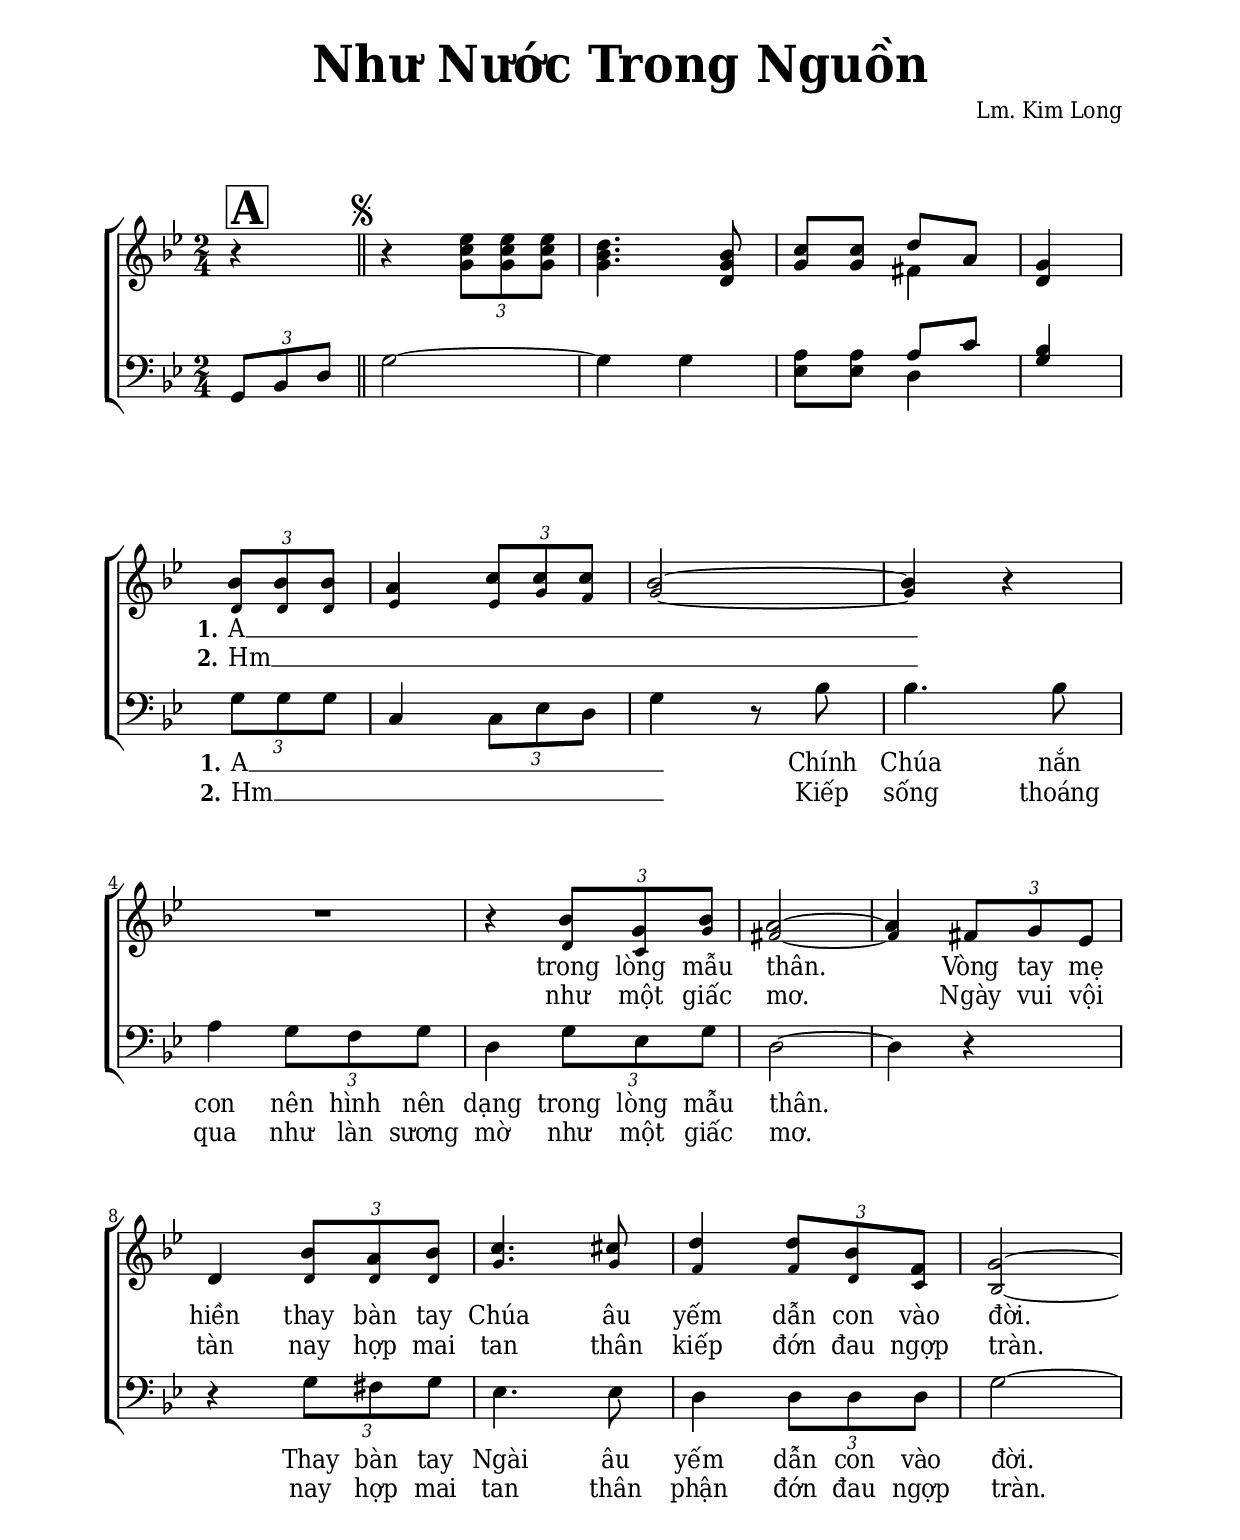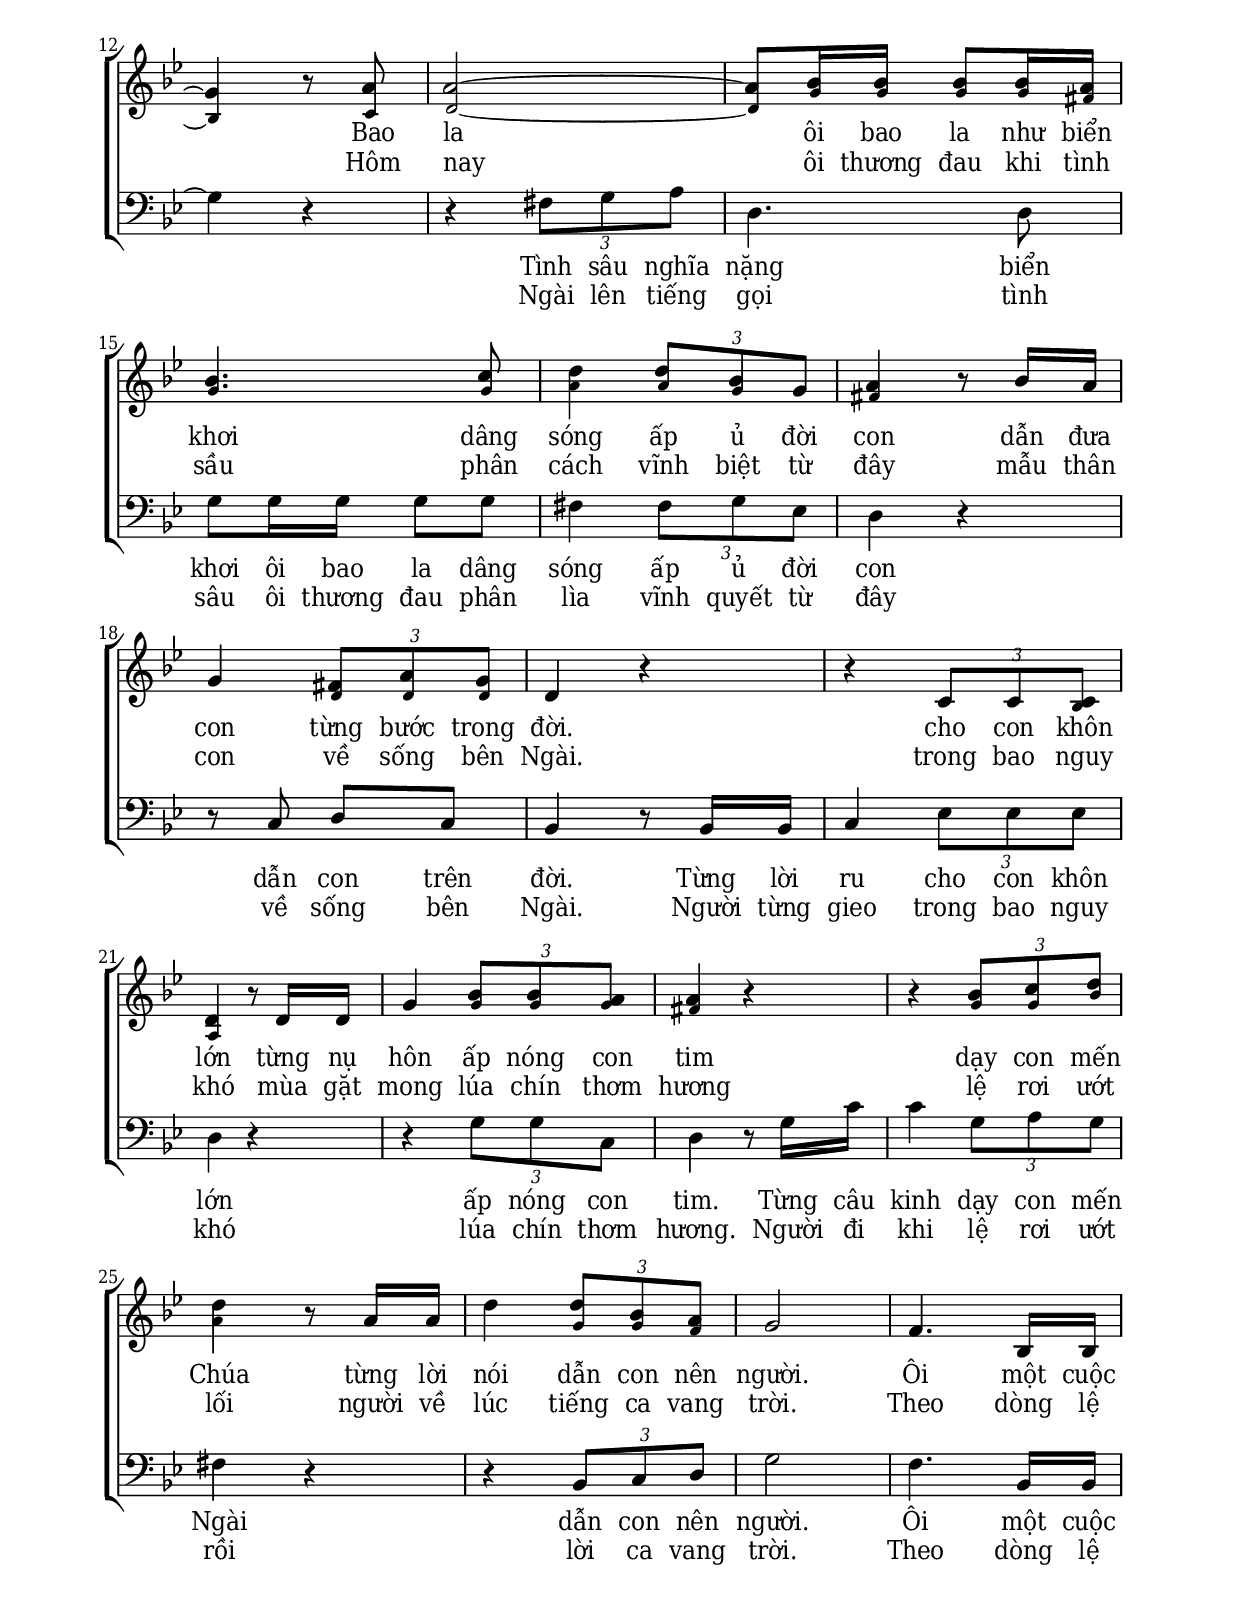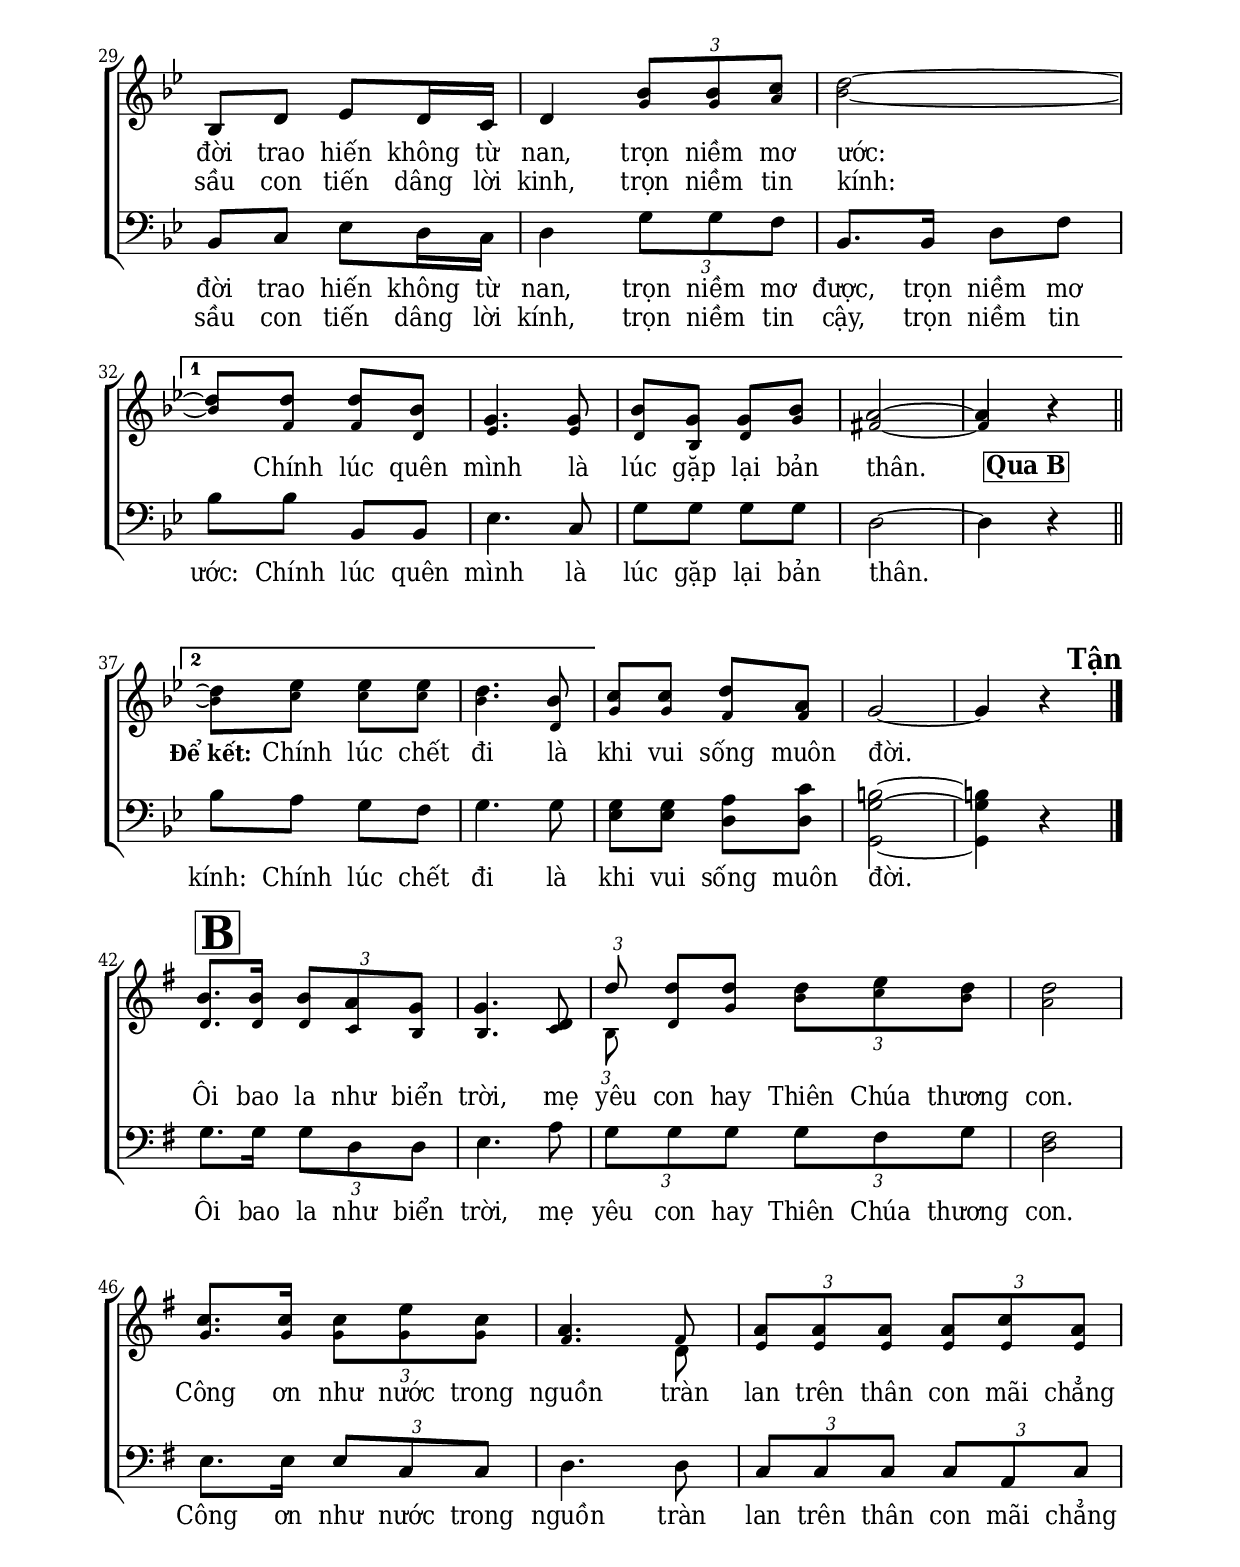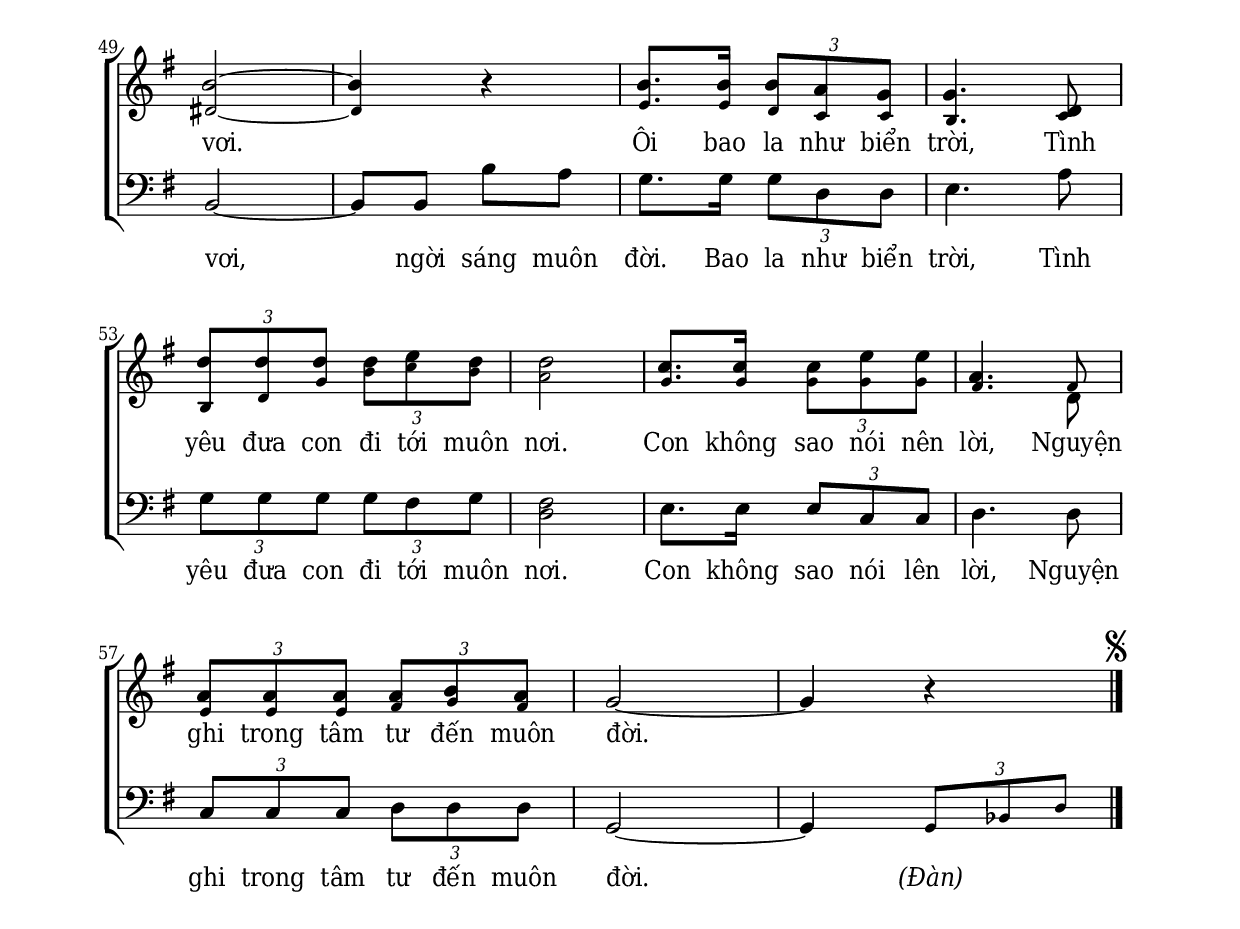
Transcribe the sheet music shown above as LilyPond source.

% Cài đặt chung\
\version "2.22.1"
\include "english.ly"

\header {
  title = \markup { \fontsize #3 "Như Nước Trong Nguồn" }
  composer = "Lm. Kim Long"
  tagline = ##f
}

% Đổi kích thước nốt cho bè phụ
notBePhu =
#(define-music-function (font-size music) (number? ly:music?)
   (for-some-music
     (lambda (m)
       (if (music-is-of-type? m 'rhythmic-event)
           (begin
             (set! (ly:music-property m 'tweaks)
                   (cons `(font-size . ,font-size)
                         (ly:music-property m 'tweaks)))
             #t)
           #f))
     music)
   music)

nhacIntroSop = \relative c'' {
  \key bf \major \time 2/4
  \partial 4
  <>^\markup { \fontsize #6 \box \bold A }
  r4 \noBreak \bar "||"
  \once \override Score.RehearsalMark.font-size = #0.1
  \mark \markup { \musicglyph #"scripts.segno" }
  r4
  \tuplet 3/2 { <ef c g>8 <ef c g> <ef c g> } \noBreak |
  <d bf g>4. <bf g d>8 \noBreak |
  <c g> <c g>
  <<
    {
      \voiceOne d a \noBreak
    }
    \new Voice = "splitpart" {
	    \voiceTwo fs4
    }
  >>
  \oneVoice
  <g d>4 \bar "|"
}

nhacIntroBas = \relative c {
  \key bf \major \time 2/4
  \tuplet 3/2 { g8 bf d } |
  g2 ~ |
  g4 g |
  <a ef>8 <a ef>
  <<
    {
      \voiceOne a8 c
    }
    \new Voice = "splitpart" {
	    \voiceTwo d,4
    }
  >>
  <bf' g>4
}

% Nhạc phiên khúc
nhacPhienKhucSop = \relative c'' {
  \set Staff.printKeyCancellation = ##f
  \key bf \major \time 2/4
  \partial 4 \tuplet 3/2 { bf8 bf bf } |
  a4 \tuplet 3/2 { c8 c c } |
  bf2 ~ |
  bf4 r |
  R2
  r4 \tuplet 3/2 { bf8 g bf } |
  a2 ~ |
  a4 \tuplet 3/2 { fs8 g ef } |
  d4 \tuplet 3/2 { bf'8 a bf } |
  c4. cs8 |
  d4 \tuplet 3/2 { d8 bf f } |
  g2 ~ |
  g4 r8 a |
  a2 ~ |
  a8 bf16 bf bf8 bf16 a |
  bf4. c8 |
  d4 \tuplet 3/2 { d8 bf g } |
  a4 r8 bf16 a |
  g4 \tuplet 3/2 { fs8 a g } |
  d4 r |
  r \tuplet 3/2 { c8 c c } |
  d4 r8 d16 d |
  g4 \tuplet 3/2 { bf8 bf a } |
  a4 r |
  r \tuplet 3/2 { bf8 c d } |
  d4 r8 a16 a |
  d4 \tuplet 3/2 { d8 bf a } |
  g2 |
  f4. bf,16 bf |
  bf8 d ef d16 c |
  d4 \tuplet 3/2 { bf'8 bf c } |
  d2 ~ |
  \set Score.repeatCommands = #'((volta "1"))
  d8 d d bf |
  g4. g8 |
  bf8 g g bf |
  a2 ~ |
  a4 r
  \tweak extra-offset #'(0 . -1.5)
  _\markup { \halign #0.5 \fontsize #1 \box \bold "Qua B" }
  \bar "||"
  \set Score.repeatCommands = #'((volta #f) (volta "2") end-repeat)
  d8 \repeatTie ef ef ef |
  d4. bf8 |
  \set Score.repeatCommands = #'((volta #f))
  c8 c d a |
  g2 ~ |
  g4
  <>^\markup { \halign #-2 \fontsize #2 \bold "Tận" }
  r \bar "|." \break
  \set Staff.explicitKeySignatureVisibility = #begin-of-line-visible
  
  \key g \major
  <>^\markup { \fontsize #6 \box \bold B }
  b8. b16 \tuplet 3/2 { b8 a g } |
  g4. d8 |
  \tuplet 3/2 { d'8 d d } \tuplet 3/2 { d e d } |
  d2 |
  c8. c16 \tuplet 3/2 { c8 e c } |
  a4. \once \stemDown d,8 |
  \tuplet 3/2 { a'8 a a } \tuplet 3/2 { a c a } |
  b2 ~ |
  b4 r |
  b8. b16 \tuplet 3/2 { b8 a g } |
  g4. d8 |
  % lilypond không thể gộp 2 nốt quá 1 quãng 8
  \tuplet 3/2 { <d' \tweak font-size -2 b,>8
                <d \tweak font-size -2 d,>
                <d \tweak font-size -2 g,> }
  \tuplet 3/2 { d e d } |
  d2 |
  c8. c16 \tuplet 3/2 { c8 e e } |
  a,4. \once \stemDown d,8 |
  \tuplet 3/2 { a'8 a a } \tuplet 3/2 { a b a } |
  g2 ~ |
  g4 r
  \once \override Score.RehearsalMark.font-size = #0.1
  \mark \markup { \musicglyph #"scripts.segno" }
  \bar "|."
}

nhacPhienKhucAlto = \relative c' {
  \set Staff.printKeyCancellation = ##f
  \key bf \major \time 2/4
  \tuplet 3/2 { d8 d d } |
  ef4 \tuplet 3/2 { ef8 g f } |
  g2 ~ |
  g4 r |
  R2
  r4 \tuplet 3/2 { d8 c g' } |
  fs2 ~ |
  fs4 \tuplet 3/2 { fs8 g ef } |
  d4 \tuplet 3/2 { d8 d d } |
  g4. g8 |
  f4 \tuplet 3/2 { f8 d c } |
  bf2 ~ |
  bf4 r8 c |
  d2 ~ |
  d8 g16 g g8 g16 fs |
  g4. g8 |
  a4 \tuplet 3/2 { a8 g g } |
  fs4 r8 bf16 a |
  g4 \tuplet 3/2 { d8 d d } |
  d4 r |
  r \tuplet 3/2 { c8 c bf } |
  a4 r8 d16 d |
  g4 \tuplet 3/2 { g8 g g } |
  fs4 r |
  r \tuplet 3/2 { g8 g bf } |
  a4 r8 a16 a |
  d4 \tuplet 3/2 { g,8 g f } |
  g2 |
  f4. bf,16 bf |
  bf8 d ef d16 c |
  d4 \tuplet 3/2 { g8 g a } |
  bf2 ~ |
  bf8 f f d |
  ef4. ef8 |
  d8 bf d g |
  fs2 ~ |
  fs4 r |
  bf8 \repeatTie c8 c c |
  bf4. d,8 |
  g8 g f f |
  g2 ~ |
  g4 r |
  
  \key g \major
  d8. d16 \tuplet 3/2 { d8 c b } |
  b4. c8 |
  \tuplet 3/2 { b8 d g } \tuplet 3/2 { b8 c b } |
  a2 |
  g8. g16 \tuplet 3/2 { g8 g g } |
  fs4. \once \stemUp fs8 |
  \tuplet 3/2 { e8 e e } \tuplet 3/2 { e8 e e } |
  ds2 ~ |
  ds4 r |
  e8. e16 \tuplet 3/2 { d8 c c } |
  b4. c8 |
  % lilypond không thể gộp 2 nốt quá 1 quãng 8
  %\tuplet 3/2 { b8 d g }
  \skip 4
  \tuplet 3/2 { b'8 c b } |
  a2 |
  g8. g16 \tuplet 3/2 { g8 g g } |
  fs4. \once \stemUp fs8 |
  \tuplet 3/2 { e8 e e } \tuplet 3/2 { fs g fs } |
  g2 ~ |
  g4 r
}

nhacPhienKhucBas = \relative c' {
  \set Staff.printKeyCancellation = ##f
  \key bf \major \time 2/4
  \tuplet 3/2 { g8 g g } |
  c,4 \tuplet 3/2 { c8 ef d } |
  g4 r8 bf |
  bf4. bf8 |
  a4 \tuplet 3/2 { g8 f g } |
  d4 \tuplet 3/2 { g8 ef g } |
  d2 ~ |
  d4 r |
  r \tuplet 3/2 { g8 fs g } |
  ef4. ef8 |
  d4 \tuplet 3/2 { d8 d d } |
  g2 ~ |
  g4 r |
  r \tuplet 3/2 { fs8 g a } |
  d,4. d8 |
  g8 g16 g g8 g |
  fs4 \tuplet 3/2 { fs8 g ef } |
  d4 r |
  r8 c d c |
  bf4 r8 bf16 bf |
  c4 \tuplet 3/2 { ef8 ef ef } |
  d4 r |
  r \tuplet 3/2 { g8 g c, } |
  d4 r8 g16 c |
  c4 \tuplet 3/2 { g8 a g } |
  fs4 r |
  r \tuplet 3/2 { bf,8 c d } |
  g2 |
  f4. bf,16 bf |
  bf8 c ef d16 c |
  d4 \tuplet 3/2 { g8 g f } |
  bf,8. bf16 d8 f |
  bf bf bf, bf |
  ef4. c8 |
  g'8 g g g |
  d2 ~ |
  d4 r |
  bf'8 a g f |
  g4. g8 |
  <g ef> <g ef> <a d,> <c d,> |
  <b! g g,>2 ~ |
  <b! g g,>4 r |
  \set Staff.explicitKeySignatureVisibility = #begin-of-line-visible
  
  \key g \major
  g8. g16 \tuplet 3/2 { g8 d d } |
  e4. a8 |
  \tuplet 3/2 { g8 g g } \tuplet 3/2 { g fs g } |
  <fs d>2 |
  e8. e16 \tuplet 3/2 { e8 c c } |
  d4. d8 |
  \tuplet 3/2 { c8 c c } \tuplet 3/2 { c a c } |
  b2 ~ |
  b8 b b' a |
  g8. g16 \tuplet 3/2 { g8 d d } |
  e4. a8 |
  \tuplet 3/2 { g8 g g } \tuplet 3/2 { g fs g } |
  <fs d>2 |
  e8. e16 \tuplet 3/2 { e8 c c } |
  d4. d8 |
  \tuplet 3/2 { c8 c c } \tuplet 3/2 { d d d } |
  g,2 ~ |
  g4
  \tuplet 3/2 \notBePhu -2 { g8 bf d }
}

% Lời
loiPhienKhucSopMot = \lyrics {
  \set stanza = "1."
  A __ _ _ _ _ _ _ _
  trong lòng mẫu thân.
  Vòng tay mẹ hiền thay bàn tay Chúa âu yếm dẫn con vào đời.
  Bao la ôi bao la như biển khơi
  dâng sóng ấp ủ đời con dẫn đưa con từng bước trong đời.
  cho con khôn lớn từng nụ hôn ấp nóng con tim
  dạy con mến Chúa từng lời nói dẫn con nên người.
  Ôi một cuộc đời trao hiến không từ nan, trọn niềm mơ ước:
  Chính lúc quên mình là lúc gặp lại bản thân.
  _
  \set stanza = "Để kết:"
  Chính lúc chết đi là khi vui sống muôn đời.
  Ôi bao la như biển trời,
  mẹ yêu con hay Thiên Chúa thương con.
  Công ơn như nước trong nguồn
  tràn lan trên thân con mãi chẳng vơi.
  Ôi bao la như biển trời,
  Tình yêu đưa con đi tới muôn nơi.
  Con không sao nói nên lời,
  Nguyện ghi trong tâm tư đến muôn đời.
}

loiPhienKhucSopHai = \lyrics {
  \set stanza = "2."
  Hm __ _ _ _ _ _ _ _
  như một giấc mơ.
  Ngày vui vội tàn nay hợp mai tan
  thân kiếp đớn đau ngợp tràn.
  Hôm nay ôi thương đau khi tình sầu
  phân cách vĩnh biệt từ đây
  mẫu thân con về sống bên Ngài.
  trong bao nguy khó mùa gặt mong lúa chín thơm hương
  lệ rơi ướt lối người về lúc tiếng ca vang trời.
  Theo dòng lệ sầu
  con tiến dâng lời kinh, trọn niềm tin kính:
}

loiPhienKhucAlto = \lyrics {
  
}

loiPhienKhucBasMot = \lyrics {
  \set stanza = "1."
  A __ _ _ _ _ _ _ _
  Chính Chúa nắn con nên hình nên dạng
  trong lòng mẫu thân.
  Thay bàn tay Ngài âu yếm dẫn con vào đời.
  Tình sâu nghĩa nặng biển khơi ôi bao la
  dâng sóng ấp ủ đời con dẫn con trên đời.
  Từng lời ru cho con khôn lớn
  ấp nóng con tim.
  Từng câu kinh dạy con mến Ngài
  dẫn con nên người.
  Ôi một cuộc đời trao hiến không từ nan, trọn niềm mơ được,
  trọn niềm mơ ước:
  Chính lúc quên mình là lúc gặp lại bản thân.
  
  kính: Chính lúc chết đi là khi vui sống muôn đời.
  Ôi bao la như biển trời,
  mẹ yêu con hay Thiên Chúa thương con.
  Công ơn như nước trong nguồn tràn lan trên thân con
  mãi chẳng vơi,
  ngời sáng muôn đời.
  Bao la như biển trời,
  Tình yêu đưa con đi tới muôn nơi.
  Con không sao nói lên lời,
  Nguyện ghi trong tâm tư đến muôn đời.
  \override Lyrics.LyricText.font-shape = #'italic
  (Đàn)
}

loiPhienKhucBasHai = \lyrics {
  \set stanza = "2."
  Hm __ _ _ _ _ _ _ _
  Kiếp sống thoáng qua như làn sương mờ
  như một giấc mơ.
  nay hợp mai tan thân phận đớn đau ngợp tràn.
  Ngài lên tiếng gọi
  tình sâu ôi thương đau phân lìa vĩnh quyết
  từ đây về sống bên Ngài.
  Người từng gieo trong bao nguy khó lúa chín thơm hương.
  Người đi khi lệ rơi ướt rồi
  lời ca vang trời.
  Theo dòng lệ sầu con tiến dâng lời kính,
  trọn niềm tin cậy, trọn niềm tin
}

% Dàn trang
\paper {
  #(set-paper-size "a4")
  top-margin = 15\mm
  bottom-margin = 20\mm
  left-margin = 20\mm
  right-margin = 20\mm
  indent = #0
  #(define fonts
	 (make-pango-font-tree "Deja Vu Serif Condensed"
	 		       "Deja Vu Serif Condensed"
			       "Deja Vu Serif Condensed"
			       (/ 20 20)))
  print-page-number = ##f
  system-system-spacing = #'((basic-distance . 13)
                             (minimum-distance . 13)
                             (padding . 2))
  score-system-spacing = #'((basic-distance . 13)
                             (minimum-distance . 13)
                             (padding . 2))
  %page-count = 3
  %systems-per-page = 5
}

TongNhip = {
  \key bf \major \time 2/4
  \set Timing.beamExceptions = #'()
  \set Timing.baseMoment = #(ly:make-moment 1/4)
}

\score {
  \new ChoirStaff <<
    \new Staff<<
     \new Voice = "beSop" {
       \clef treble \nhacIntroSop
     }
     >>
    \new Staff <<
      \new Voice = "beBass" {
        \clef bass \nhacIntroBas
      }
    >>
  >>
  \layout {
    \override Score.BarNumber.break-visibility = ##(#f #f #f)
    ragged-last = ##f
  }
}

\score {
  \new ChoirStaff <<
    \new Staff \with {
        \consists "Merge_rests_engraver"
        printPartCombineTexts = ##f
      }
      <<
        \new Voice \TongNhip \partCombine 
          \nhacPhienKhucSop
          \notBePhu -2 { \nhacPhienKhucAlto }
        \new NullVoice = nhacThamChieuPhienKhucSop \nhacPhienKhucSop
        \new Lyrics \lyricsto nhacThamChieuPhienKhucSop \loiPhienKhucSopMot
        \new Lyrics \lyricsto nhacThamChieuPhienKhucSop \loiPhienKhucSopHai
      >>
    \new Staff <<
      \new Voice = "beBas" {
        \clef bass \nhacPhienKhucBas
      }
      \new Lyrics \lyricsto beBas \loiPhienKhucBasMot
      \new Lyrics \lyricsto beBas \loiPhienKhucBasHai
    >>
  >>
  \layout {
    \override Lyrics.LyricSpace.minimum-distance = #1.5
    %\override Score.BarNumber.break-visibility = ##(#f #f #f)
    \override LyricHyphen.minimum-distance = #1
    \override Staff.TimeSignature.transparent = ##t
  }
}
